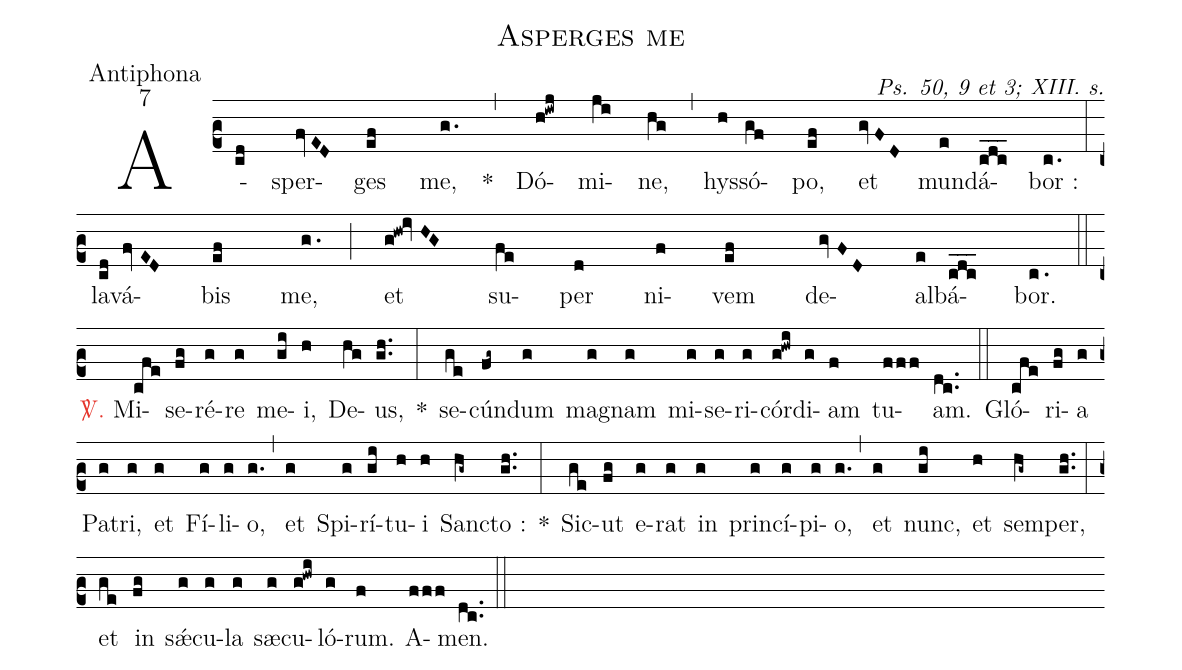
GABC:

name:Asperges me;
office-part:Antiphona;
mode:7;
commentary:Ps. 50, 9 et 3; XIII. s.;
%%
(c2) A(cd)sper(fvED)ges(ef) me,(g.) *(,) Dó(h!iwj)mi(ji)ne,(hg) (,) hys(h)só(g[oh:h]f)po,(ef) et(gvFD) mun(e)dá(cdc___)bor :(c.) (:z)
la(cd)vá(fvED)bis(ef) me,(g.) (;) et(g!hw!ivHG) su(fe)per(d) ni(f)vem(ef) de(gvFD)al(e)bá(cdc___)bor.(c.) (::z)
<c><sp>V/</sp>.</c> Mi(cfe)se(fg)ré(g)re(g) me(gi)i,(h) De(hg)us,(gh..) *(:)
se(ge)cún(fg~)dum(g) ma(g)gnam(g) mi(g)se(g)ri(g)cór(g!hwi)di(g)am(f) tu(fff)am.(dc..) (::)
Gló(cfe)ri(fg)a(g) Pa(g)tri,(g) et(g) Fí(g)li(g)o,(g.) (,) et(g) Spi(g)rí(gi)tu(h)i(h) San(hg~)cto :(gh..) *(:)
Sic(ge)ut(fg) e(g)rat(g) in(g) prin(g)cí(g)pi(g)o,(g.) (,) et(g) nunc,(gi) et(h) sem(hg~)per,(gh..) (:) et(ge) in(fg) sǽ(g)cu(g)la(g) sæ(g)cu(g!hwi)ló(g)rum.(f) A(fff)men.(dc..) (::)
